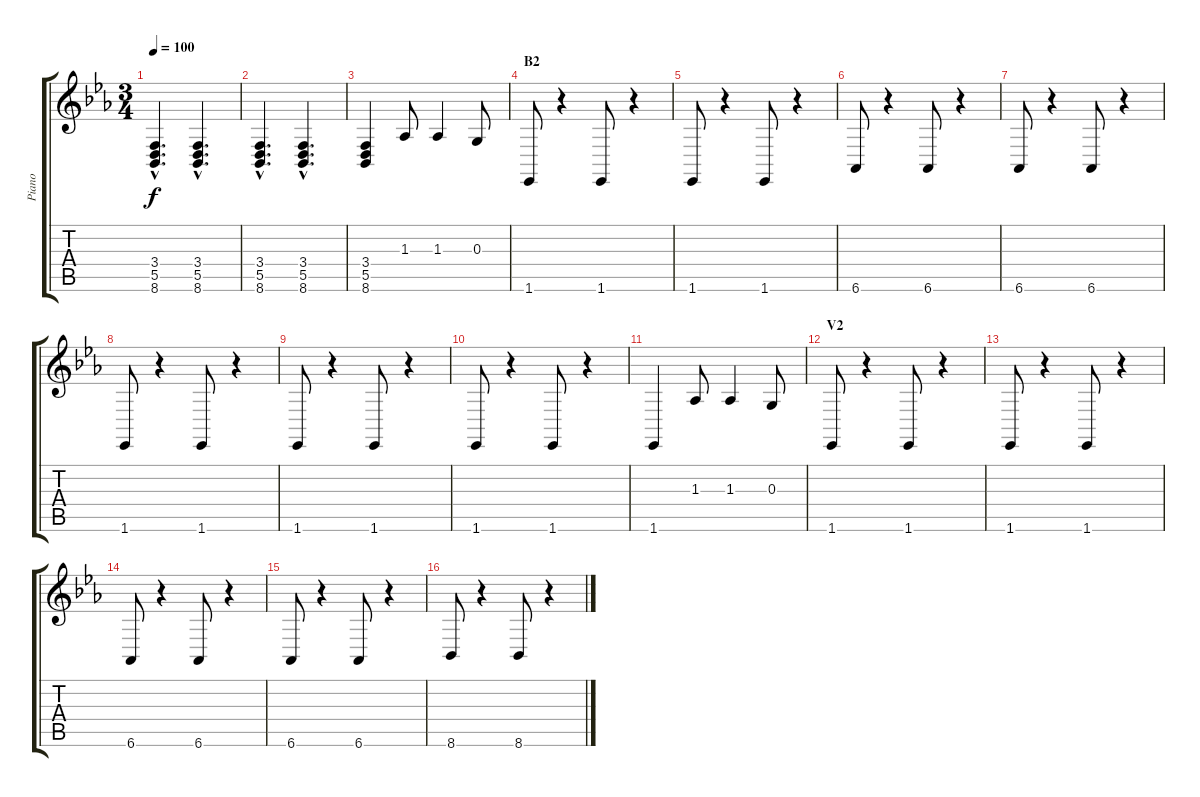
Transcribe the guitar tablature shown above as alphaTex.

\track ("Piano" "Piano") {instrument brightacousticpiano}
\staff {score tabs}
\tuning (E4 B3 G3 D3 A2 D2) {hide}
\ts (3 4)
\tempo 100
\clef g2
\ks eb
(3.4{hac} 5.5{hac} 8.6{hac}).4{d dy f} (3.4{hac} 5.5{hac} 8.6{hac}).4{d} |
(3.4{hac} 5.5{hac} 8.6{hac}).4{d} (3.4{hac} 5.5{hac} 8.6{hac}).4{d} |
(3.4 5.5 8.6).4 1.3.8 1.3.4 0.3.8 |
\section ("" "B2")
1.6.8 r.4 1.6.8 r.4 |
1.6.8 r.4 1.6.8 r.4 |
6.6.8 r.4 6.6.8 r.4 |
6.6.8 r.4 6.6.8 r.4 |
1.6.8 r.4 1.6.8 r.4 |
1.6.8 r.4 1.6.8 r.4 |
1.6.8 r.4 1.6.8 r.4 |
1.6.4 1.3.8 1.3.4 0.3.8 |
\section ("" "V2")
1.6.8 r.4 1.6.8 r.4 |
1.6.8 r.4 1.6.8 r.4 |
6.6.8 r.4 6.6.8 r.4 |
6.6.8 r.4 6.6.8 r.4 |
8.6.8 r.4 8.6.8 r.4
